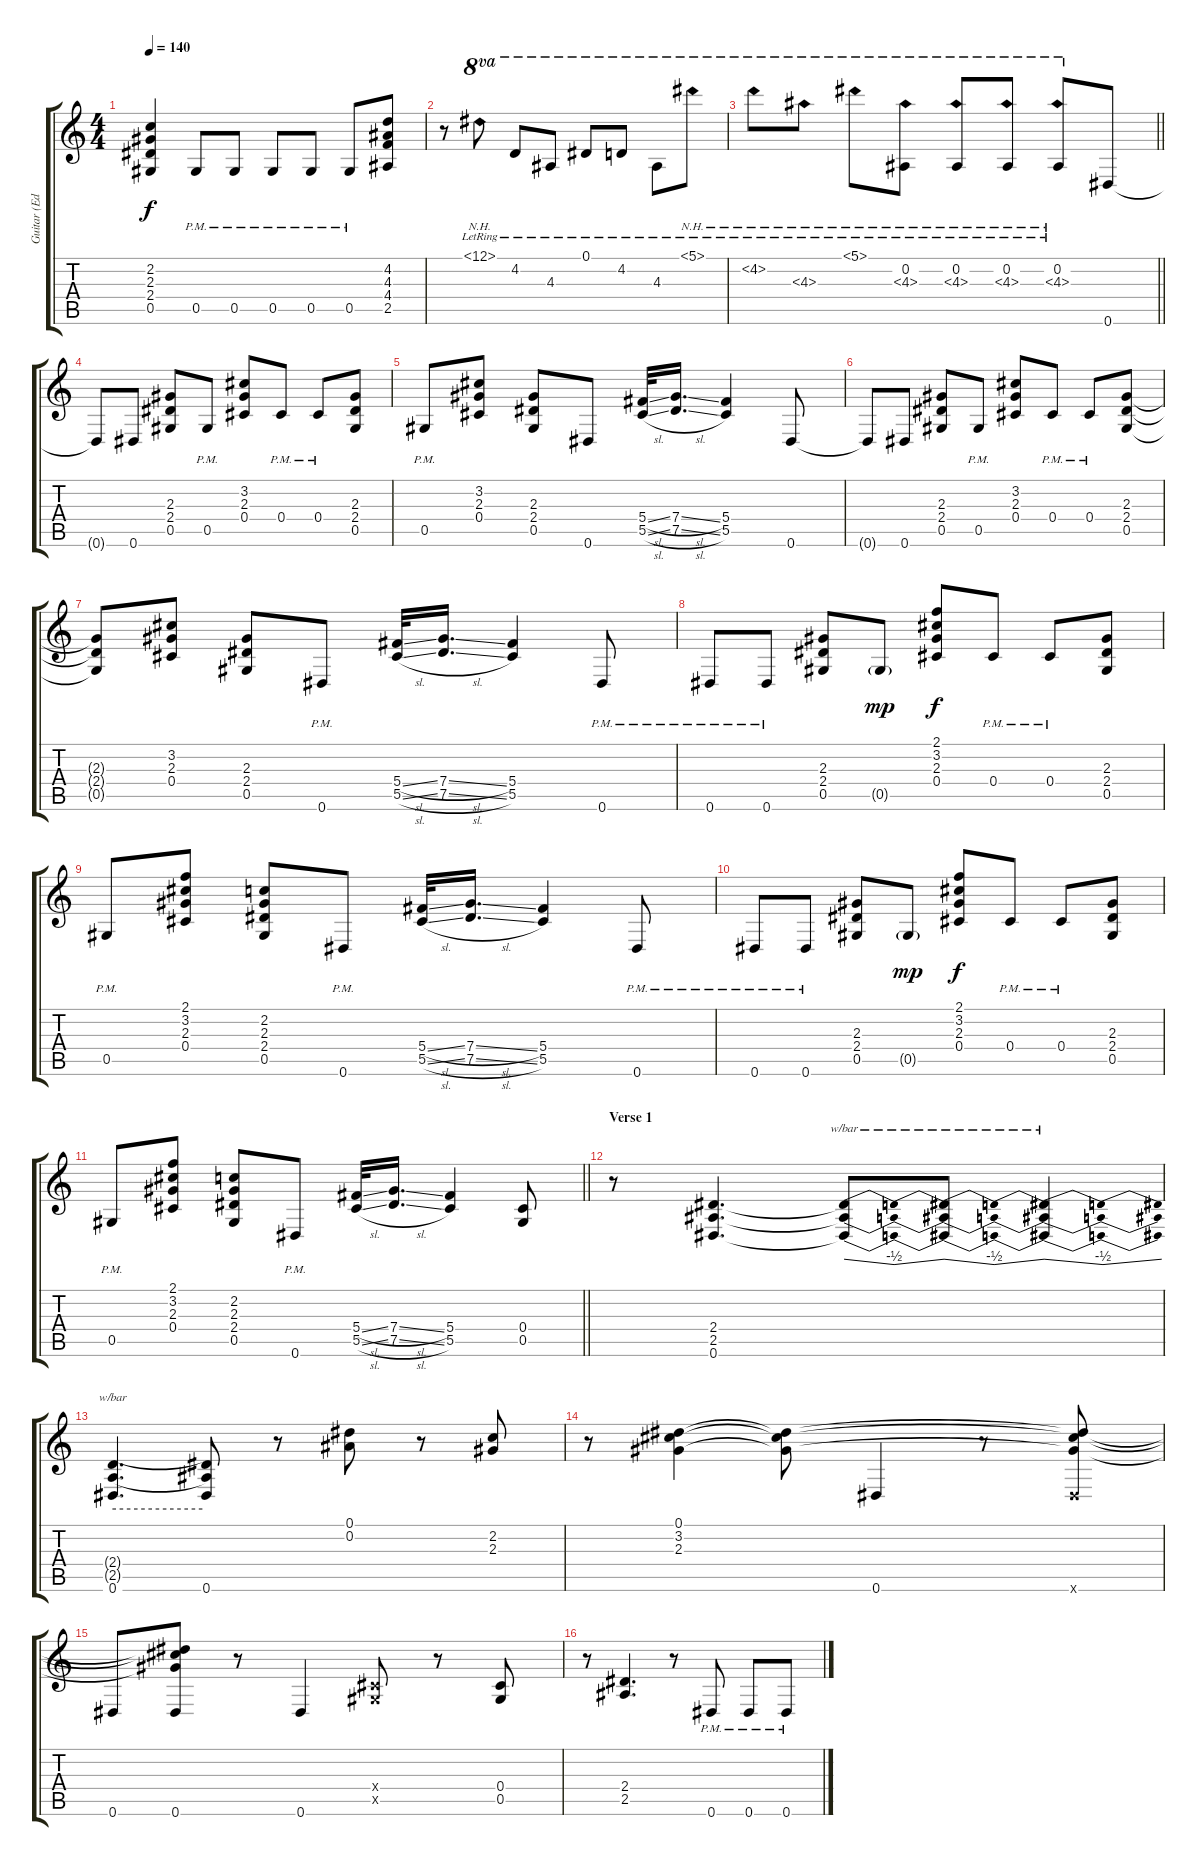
\track ("Guitar (Eddie Van Halen)" "Guitar (Ed") {instrument distortionguitar}
\staff {score tabs}
\tuning (Eb4 Bb3 Gb3 Db3 Ab2 Eb2) {hide}
\ts (4 4)
\tempo 140
\clef g2
\ks c
(2.2{t} 2.3{t} 2.4{t} 0.5{t}).4{dy f} 0.5{pm}.8 0.5{pm}.8 0.5{pm}.8 0.5{pm}.8 0.5{pm}.8 (4.2 4.3 4.4 2.5).8 |
r.8 0.1{nh lr}.8{ot 8va} 4.2{lr}.8{ot 8va} 4.3{lr}.8{ot 8va} 0.1{lr}.8{ot 8va} 4.2{lr}.8{ot 8va} 4.3{lr}.8{ot 8va} 5.1{nh lr}.8{ot 8va} |
\barLineRight lightlight
4.2{nh lr}.8{ot 8va} 4.3{nh lr}.8{ot 8va} 5.1{nh lr}.8{ot 8va} (0.2{lr} 4.3{nh lr}).8{ot 8va} (0.2{lr} 4.3{nh lr}).8{ot 8va} (0.2{lr} 4.3{nh lr}).8{ot 8va} (0.2{lr} 4.3{nh lr}).8{ot 8va} 0.6.8 |
0.6{t}.8 0.6.8 (2.3 2.4 0.5).8 0.5{pm}.8 (3.2 2.3 0.4).8 0.4{pm}.8 0.4{pm}.8 (2.3 2.4 0.5).8 |
0.5{pm}.8 (3.2 2.3 0.4).8 (2.3 2.4 0.5).8 0.6.8 (5.4{sl} 5.5{sl}).32 (7.4{sl} 7.5{sl}).16{d} (5.4 5.5).4 0.6.8 |
0.6{t}.8 0.6.8 (2.3 2.4 0.5).8 0.5{pm}.8 (3.2 2.3 0.4).8 0.4{pm}.8 0.4{pm}.8 (2.3 2.4 0.5).8 |
(2.3{t} 2.4{t} 0.5{t}).8 (3.2 2.3 0.4).8 (2.3 2.4 0.5).8 0.6{pm}.8 (5.4{sl} 5.5{sl}).32 (7.4{sl} 7.5{sl}).16{d} (5.4 5.5).4 0.6{pm}.8 |
0.6{pm}.8 0.6{pm}.8 (2.3 2.4 0.5).8 0.5{g}.8{dy mp} (2.1 3.2 2.3 0.4).8{dy f} 0.4{pm}.8 0.4{pm}.8 (2.3 2.4 0.5).8 |
0.5{pm}.8 (2.1 3.2 2.3 0.4).8 (2.2 2.3 2.4 0.5).8 0.6{pm}.8 (5.4{sl} 5.5{sl}).32 (7.4{sl} 7.5{sl}).16{d} (5.4 5.5).4 0.6{pm}.8 |
0.6{pm}.8 0.6{pm}.8 (2.3 2.4 0.5).8 0.5{g}.8{dy mp} (2.1 3.2 2.3 0.4).8{dy f} 0.4{pm}.8 0.4{pm}.8 (2.3 2.4 0.5).8 |
\barLineRight lightlight
0.5{pm}.8 (2.1 3.2 2.3 0.4).8 (2.2 2.3 2.4 0.5).8 0.6{pm}.8 (5.4{sl} 5.5{sl}).32 (7.4{sl} 7.5{sl}).16{d} (5.4 5.5).4 (0.4 0.5).8 |
\section ("" "Verse 1")
r.8 (2.4 2.5 0.6).4{d} (2.4{t} 2.5{t} 0.6{t}).8{tbe (dip default 0 0 30 -2 60 0)} (2.4{t} 2.5{t} 0.6{t}).8{tbe (dip default 0 0 30 -2 60 0)} (2.4{t} 2.5{t} 0.6{t}).4{tbe (dip default 0 0 30 -2 60 0)} |
(2.4{t} 2.5{t} 0.6).4{d tbe (hold default 0 0 60 0)} (2.4{t} 2.5{t} 0.6).8 r.8 (0.1 0.2).8 r.8 (2.2 2.3).8 |
r.8 (0.1 3.2 2.3).4 (0.1{t} 3.2{t} 2.3{t}).8 0.6.4 r.8 (0.1{t} 3.2{t} 2.3{t} 0.6{x}).8 |
0.6.8 (0.1{t} 3.2{t} 2.3{t} 0.6).8 r.8 0.6.4 (0.4{x} 0.5{x}).8 r.8 (0.4 0.5).8 |
r.8 (2.4 2.5).4{d} r.8 0.6{pm}.8 0.6{pm}.8 0.6{pm}.8
